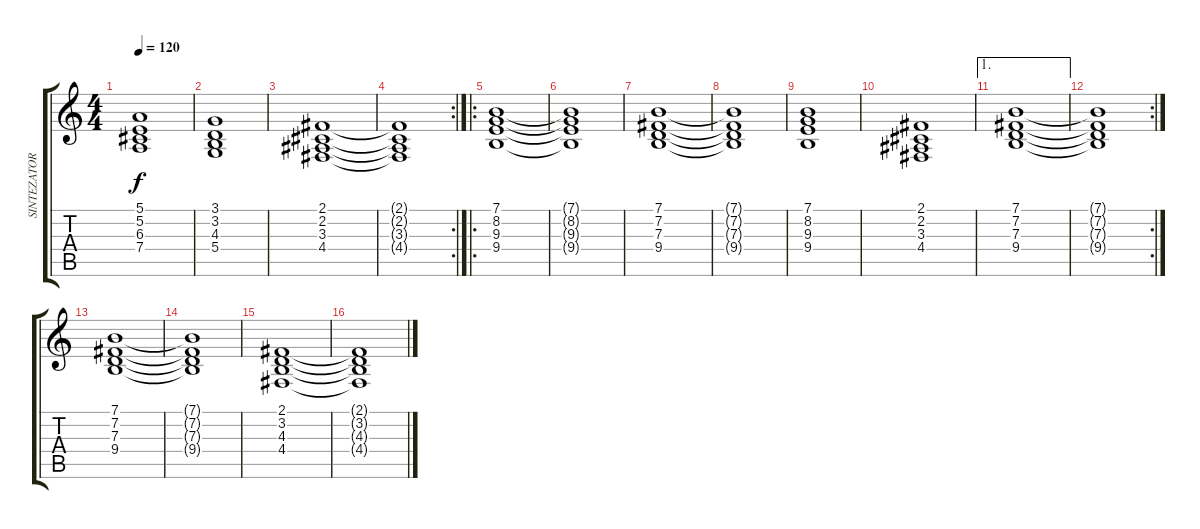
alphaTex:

\track ("SINTEZATOR" "SINTEZATOR") {instrument stringensemble1}
\staff {score tabs}
\tuning (E4 B3 G3 D3 A2 E2) {hide}
\ts (4 4)
\tempo 120
\clef g2
\ks c
(5.1 5.2 6.3 7.4).1{dy f} |
(3.1 3.2 4.3 5.4).1 |
(2.1 2.2 3.3 4.4).1 |
\rc 2
(2.1{t} 2.2{t} 3.3{t} 4.4{t}).1 |
\ro
(7.1 8.2 9.3 9.4).1 |
(7.1{t} 8.2{t} 9.3{t} 9.4{t}).1 |
(7.1 7.2 7.3 9.4).1 |
(7.1{t} 7.2{t} 7.3{t} 9.4{t}).1 |
(7.1 8.2 9.3 9.4).1 |
(2.1 2.2 3.3 4.4).1 |
\ae 1
(7.1 7.2 7.3 9.4).1 |
\rc 2
(7.1{t} 7.2{t} 7.3{t} 9.4{t}).1 |
(7.1 7.2 7.3 9.4).1 |
(7.1{t} 7.2{t} 7.3{t} 9.4{t}).1 |
(2.1 3.2 4.3 4.4).1 |
(2.1{t} 3.2{t} 4.3{t} 4.4{t}).1
